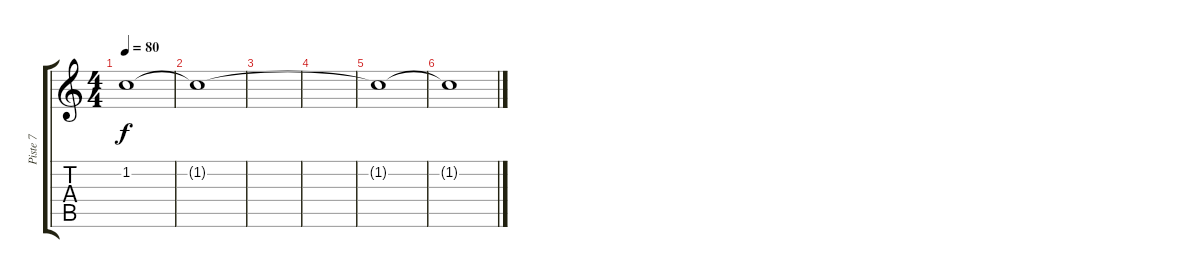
\track ("Piste 7" "Piste 7") {instrument overdrivenguitar}
\staff {score tabs}
\tuning (E4 B3 G3 D3 A2 E2) {hide}
\ts (4 4)
\tempo 80
\clef g2
\ks c
1.2{t}.1{dy f volume 9} |
1.2{t}.1{volume 7} |
|
|
1.2{t}.1{volume 9} |
1.2{t}.1{volume 7}
